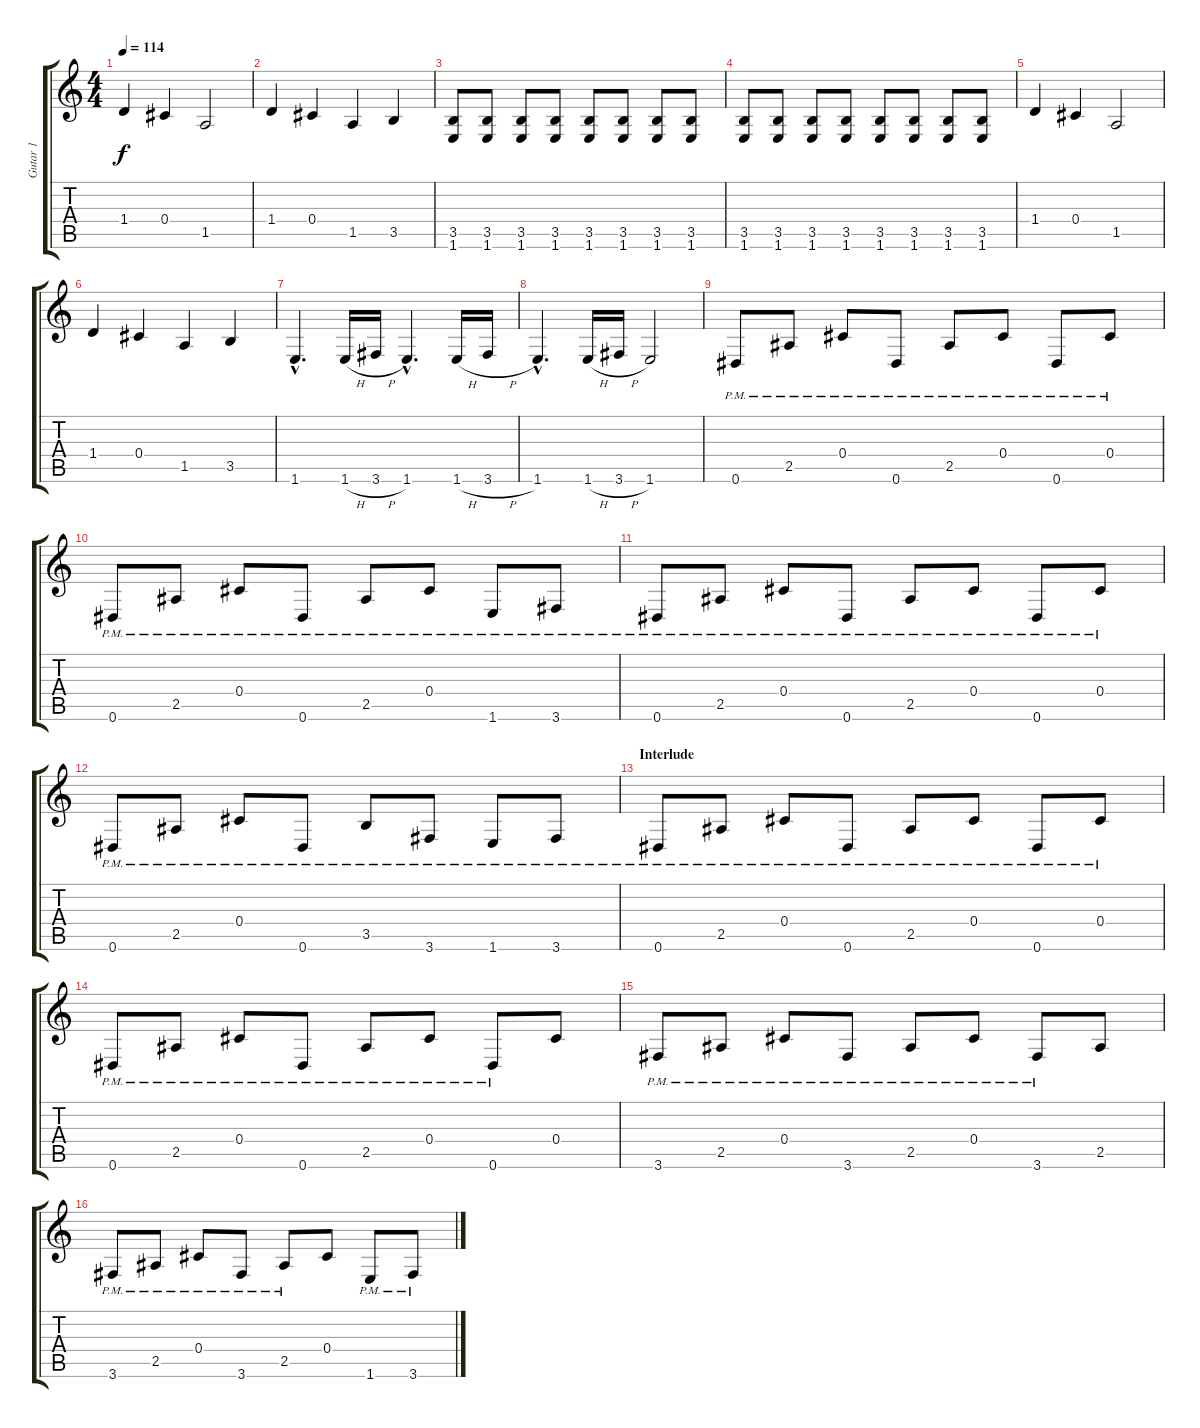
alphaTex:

\track ("Gutar 1" "Gutar 1") {instrument acousticguitarsteel}
\staff {score tabs}
\tuning (Eb4 Bb3 Gb3 Db3 Ab2 Eb2) {hide}
\ts (4 4)
\tempo 114
\clef g2
\ks c
1.4.4{dy f} 0.4.4 1.5.2 |
1.4.4 0.4.4 1.5.4 3.5.4 |
(3.5 1.6).8 (3.5 1.6).8 (3.5 1.6).8 (3.5 1.6).8 (3.5 1.6).8 (3.5 1.6).8 (3.5 1.6).8 (3.5 1.6).8 |
(3.5 1.6).8 (3.5 1.6).8 (3.5 1.6).8 (3.5 1.6).8 (3.5 1.6).8 (3.5 1.6).8 (3.5 1.6).8 (3.5 1.6).8 |
1.4.4 0.4.4 1.5.2 |
1.4.4 0.4.4 1.5.4 3.5.4 |
1.6{hac}.4{d} 1.6{h}.16 3.6{h}.16 1.6{hac}.4{d} 1.6{h}.16 3.6{h}.16 |
1.6{hac}.4{d} 1.6{h}.16 3.6{h}.16 1.6.2 |
0.6{pm}.8 2.5{pm}.8 0.4{pm}.8 0.6{pm}.8 2.5{pm}.8 0.4{pm}.8 0.6{pm}.8 0.4{pm}.8 |
0.6{pm}.8 2.5{pm}.8 0.4{pm}.8 0.6{pm}.8 2.5{pm}.8 0.4{pm}.8 1.6{pm}.8 3.6{pm}.8 |
0.6{pm}.8 2.5{pm}.8 0.4{pm}.8 0.6{pm}.8 2.5{pm}.8 0.4{pm}.8 0.6{pm}.8 0.4{pm}.8 |
0.6{pm}.8 2.5{pm}.8 0.4{pm}.8 0.6{pm}.8 3.5{pm}.8 3.6{pm}.8 1.6{pm}.8 3.6{pm}.8 |
\section ("" "Interlude")
0.6{pm}.8 2.5{pm}.8 0.4{pm}.8 0.6{pm}.8 2.5{pm}.8 0.4{pm}.8 0.6{pm}.8 0.4{pm}.8 |
0.6{pm}.8 2.5{pm}.8 0.4{pm}.8 0.6{pm}.8 2.5{pm}.8 0.4{pm}.8 0.6{pm}.8 0.4.8 |
3.6{pm}.8 2.5{pm}.8 0.4{pm}.8 3.6{pm}.8 2.5{pm}.8 0.4{pm}.8 3.6{pm}.8 2.5.8 |
3.6{pm}.8 2.5{pm}.8 0.4{pm}.8 3.6{pm}.8 2.5{pm}.8 0.4.8 1.6{pm}.8 3.6{pm}.8
